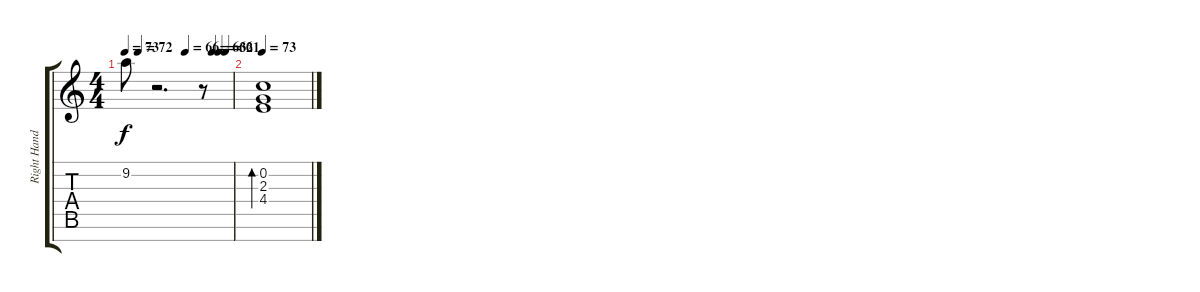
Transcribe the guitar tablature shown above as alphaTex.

\track ("Right Hand" "Right Hand") {instrument acousticgrandpiano}
\staff {score tabs}
\tuning (C6 C5 F4 C4 F3 A2 C2) {hide}
\ts (4 4)
\tempo 73
\tempo (63 0.8125)
\tempo (72 0.125)
\tempo (62 0.875)
\tempo (66 0.5625)
\tempo (61 0.9375)
\clef g2
\ks c
9.2.8{dy f} r.2{d} r.8 |
\tempo 73
(0.2 2.3 4.4).1{bd 480}
